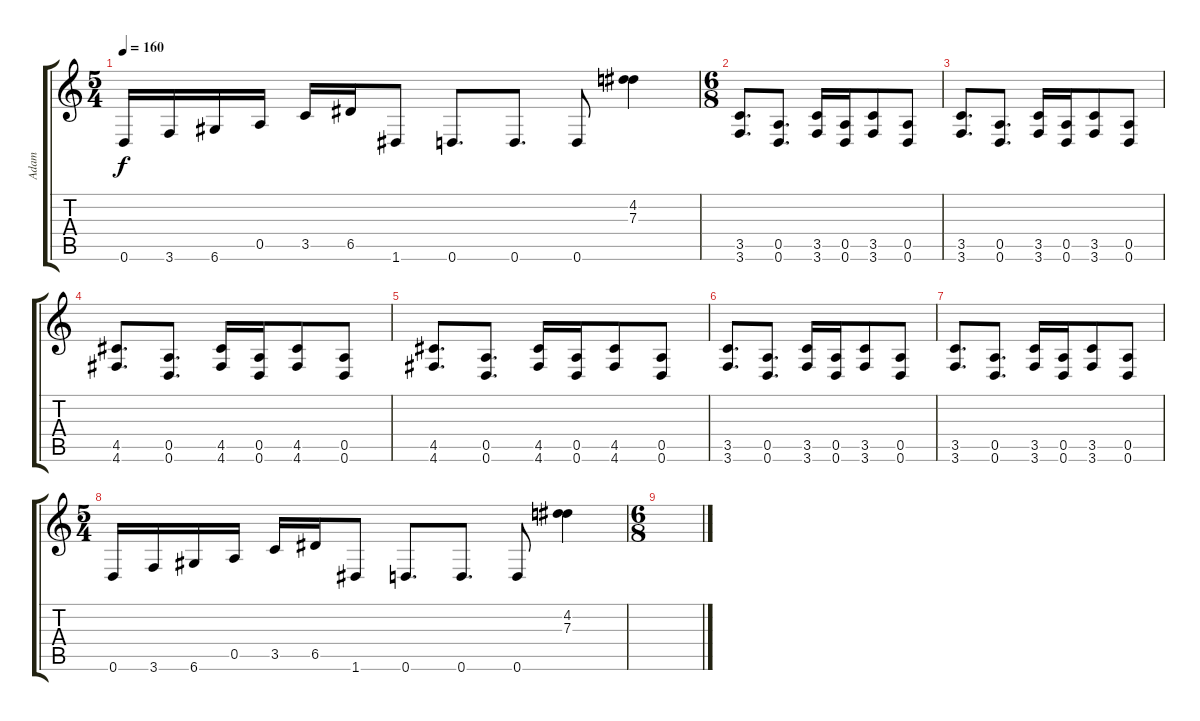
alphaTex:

\track ("Adam" "Adam") {instrument distortionguitar}
\staff {score tabs}
\tuning (E4 B3 G3 D3 A2 D2) {hide}
\ts (5 4)
\tempo 160
\clef g2
\ks c
0.6.16{dy f} 3.6.16 6.6.16 0.5.16 3.5.16 6.5.16 1.6.8 0.6.8{d} 0.6.8{d} 0.6.8 (4.2 7.3).4 |
\ts (6 8)
(3.5 3.6).8{d} (0.5 0.6).8{d} (3.5 3.6).16 (0.5 0.6).16 (3.5 3.6).8 (0.5 0.6).8 |
(3.5 3.6).8{d} (0.5 0.6).8{d} (3.5 3.6).16 (0.5 0.6).16 (3.5 3.6).8 (0.5 0.6).8 |
(4.5 4.6).8{d} (0.5 0.6).8{d} (4.5 4.6).16 (0.5 0.6).16 (4.5 4.6).8 (0.5 0.6).8 |
(4.5 4.6).8{d} (0.5 0.6).8{d} (4.5 4.6).16 (0.5 0.6).16 (4.5 4.6).8 (0.5 0.6).8 |
(3.5 3.6).8{d} (0.5 0.6).8{d} (3.5 3.6).16 (0.5 0.6).16 (3.5 3.6).8 (0.5 0.6).8 |
(3.5 3.6).8{d} (0.5 0.6).8{d} (3.5 3.6).16 (0.5 0.6).16 (3.5 3.6).8 (0.5 0.6).8 |
\ts (5 4)
0.6.16 3.6.16 6.6.16 0.5.16 3.5.16 6.5.16 1.6.8 0.6.8{d} 0.6.8{d} 0.6.8 (4.2 7.3).4 |
\ts (6 8)
